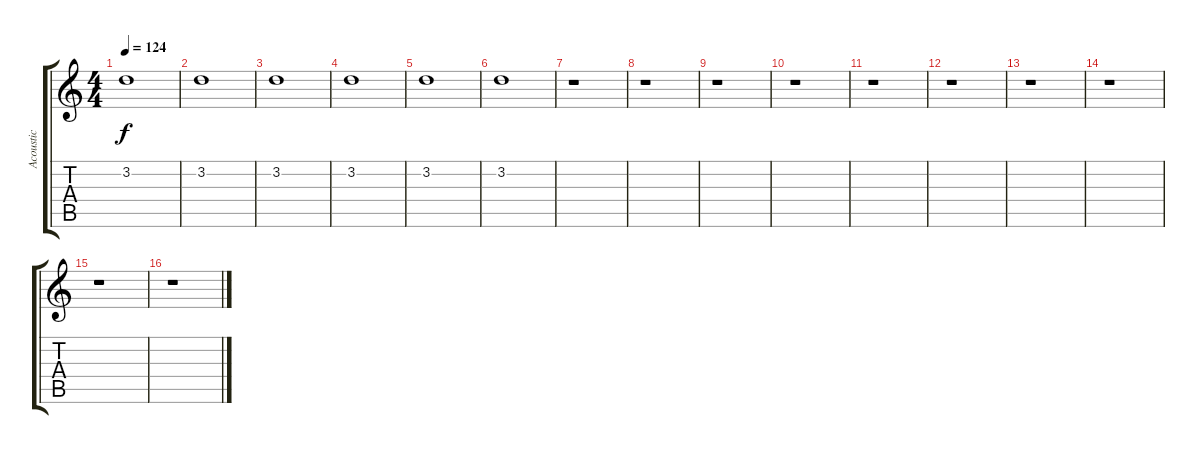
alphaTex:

\track ("Acoustic" "Acoustic") {instrument acousticguitarnylon}
\staff {score tabs}
\tuning (E4 B3 G3 D3 A2 E2) {hide}
\ts (4 4)
\tempo 124
\clef g2
\ks c
3.2.1{dy f} |
3.2.1 |
3.2.1 |
3.2.1 |
3.2.1 |
3.2.1 |
r.1 |
r.1 |
r.1 |
r.1 |
r.1 |
r.1 |
r.1 |
r.1 |
r.1 |
r.1
